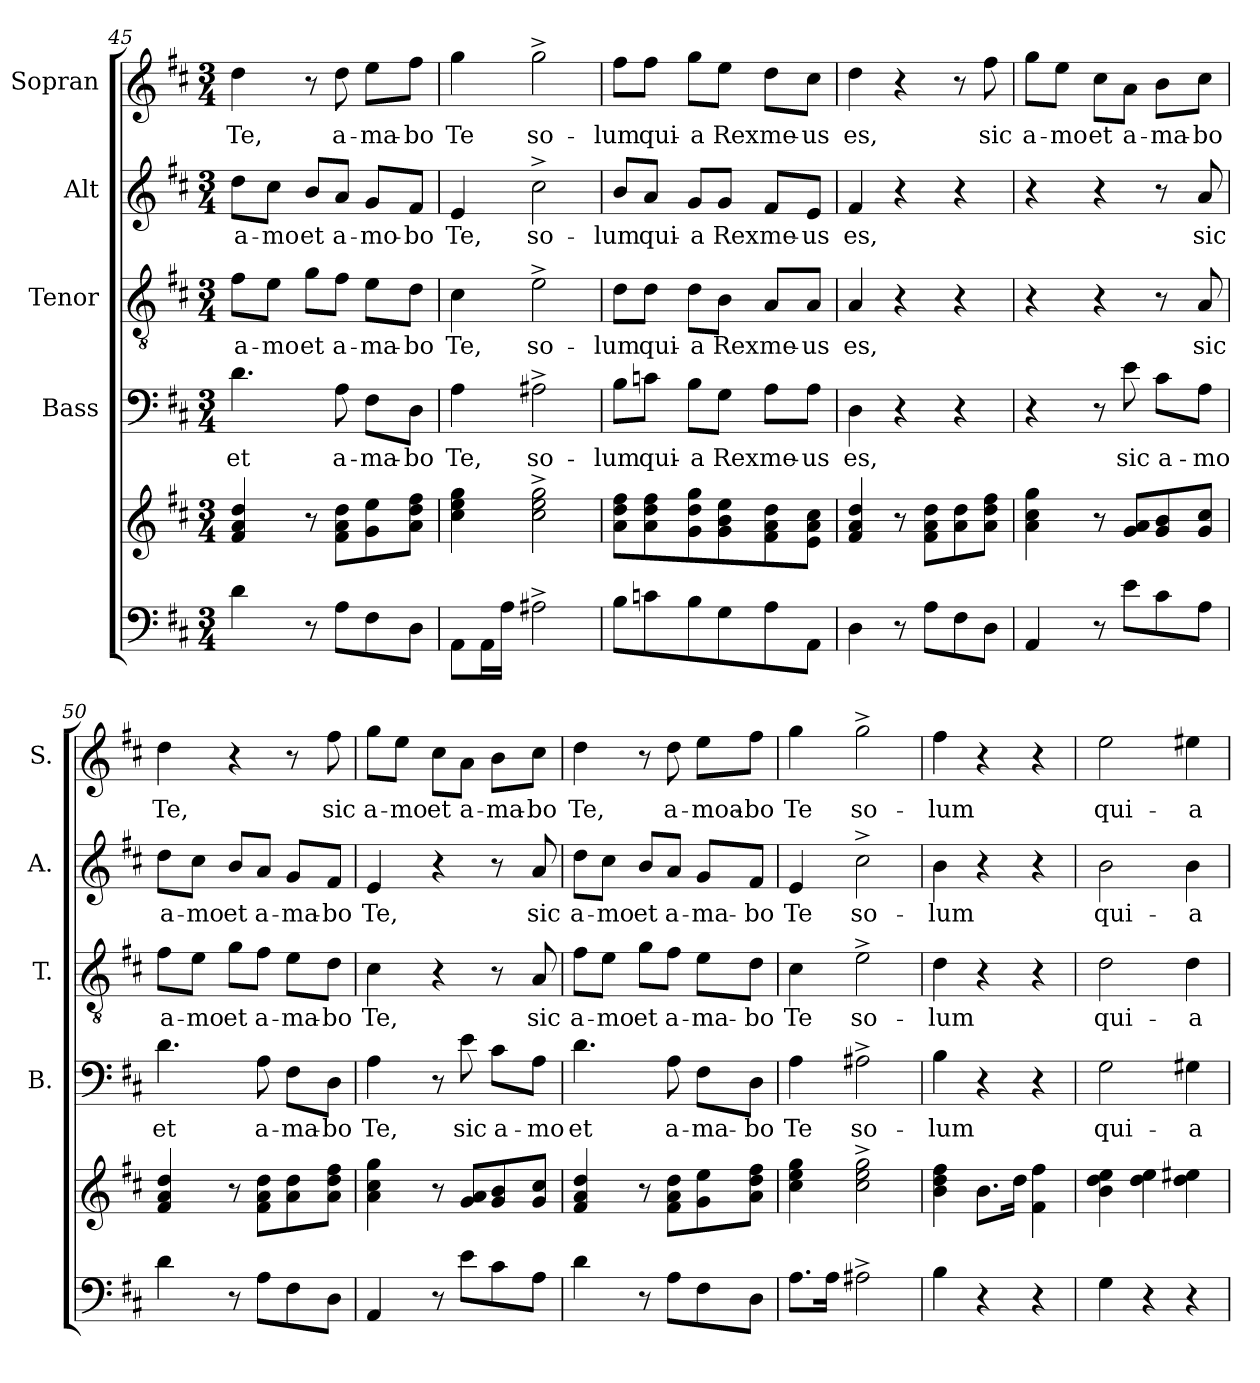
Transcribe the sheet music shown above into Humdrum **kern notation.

**kern	**kern	**kern	**text	**kern	**text	**kern	**text	**kern	**text
*part5	*part5	*part4	*part4	*part3	*part3	*part2	*part2	*part1	*part1
*staff6	*staff5	*staff4	*staff4	*staff3	*staff3	*staff2	*staff2	*staff1	*staff1
*	*	*I"Bass	*	*I"Tenor	*	*I"Alt	*	*I"Sopran	*
*	*	*I'B.	*	*I'T.	*	*I'A.	*	*I'S.	*
*clefF4	*clefG2	*clefF4	*	*clefGv2	*	*clefG2	*	*clefG2	*
*k[f#c#]	*k[f#c#]	*k[f#c#]	*	*k[f#c#]	*	*k[f#c#]	*	*k[f#c#]	*
*D:	*D:	*D:	*	*D:	*	*D:	*	*D:	*
*M3/4	*M3/4	*M3/4	*	*M3/4	*	*M3/4	*	*M3/4	*
=45	=45	=45	=45	=45	=45	=45	=45	=45	=45
!	!	!	!LO:LY:b	!	!LO:LY:b	!	!LO:LY:b	!	!LO:LY:b
4d\	4f#/ 4a/ 4dd/	4.d\	et	8f#\L	a-	8dd\L	a-	4dd\	Te,
!	!	!	!	!	!LO:LY:b	!	!LO:LY:b	!	!
.	.	.	.	8e\J	-mo	8cc#\J	-mo	.	.
!	!	!	!	!	!LO:LY:b	!	!LO:LY:b	!	!
8r	8r	.	.	8g\L	et	8b/L	et	8r	.
!	!	!	!LO:LY:b	!	!LO:LY:b	!	!LO:LY:b	!	!LO:LY:b
8A\L	8f#\ 8a\ 8dd\L	8A\	a-	8f#\J	a-	8a/J	a-	8dd\	a-
!	!	!	!LO:LY:b	!	!LO:LY:b	!	!LO:LY:b	!	!LO:LY:b
8F#\	8g\ 8ee\	8F#\L	-ma-	8e\L	-ma-	8g/L	-mo-	8ee\L	-ma-
!	!	!	!LO:LY:b	!	!LO:LY:b	!	!LO:LY:b	!	!LO:LY:b
8D\J	8a\ 8dd\ 8ff#\J	8D\J	-bo	8d\J	-bo	8f#/J	-bo	8ff#\J	-bo
=46	=46	=46	=46	=46	=46	=46	=46	=46	=46
!	!	!	!LO:LY:b	!	!LO:LY:b	!	!LO:LY:b	!	!LO:LY:b
8AA\L	4cc#\ 4ee\ 4gg\	4A\	Te,	4c#\	Te,	4e/	Te,	4gg\	Te
16AA\L	.	.	.	.	.	.	.	.	.
16A\JJ	.	.	.	.	.	.	.	.	.
!	!	!	!LO:LY:b	!	!LO:LY:b	!	!LO:LY:b	!	!LO:LY:b
2A#X^>\	2cc#\^> 2ee\^> 2gg\^>	2A#X^>\	so-	2e^>\	so-	2cc#^>\	so-	2gg^>\	so-
=47	=47	=47	=47	=47	=47	=47	=47	=47	=47
!	!	!	!LO:LY:b	!	!LO:LY:b	!	!LO:LY:b	!	!LO:LY:b
8B\L	8a\ 8dd\ 8ff#\L	8B\L	-lum	8d\L	-lum	8b/L	-lum	8ff#\L	-lum
!	!	!	!LO:LY:b	!	!LO:LY:b	!	!LO:LY:b	!	!LO:LY:b
8cn\	8a\ 8dd\ 8ff#\	8cn\J	qui-	8d\J	qui-	8a/J	qui-	8ff#\J	qui-
!	!	!	!LO:LY:b	!	!LO:LY:b	!	!LO:LY:b	!	!LO:LY:b
8B\	8g\ 8dd\ 8gg\	8B\L	-a	8d\L	-a	8g/L	-a	8gg\L	-a
!	!	!	!LO:LY:b	!	!LO:LY:b	!	!LO:LY:b	!	!LO:LY:b
8G\	8g\ 8b\ 8ee\	8G\J	Rex	8B\J	Rex	8g/J	Rex	8ee\J	Rex
!	!	!	!LO:LY:b	!	!LO:LY:b	!	!LO:LY:b	!	!LO:LY:b
8A\	8f#\ 8a\ 8dd\	8A\L	me-	8A/L	me-	8f#/L	me-	8dd\L	me-
!	!	!	!LO:LY:b	!	!LO:LY:b	!	!LO:LY:b	!	!LO:LY:b
8AA\J	8e\ 8a\ 8cc#\J	8A\J	-us	8A/J	-us	8e/J	-us	8cc#\J	-us
=48	=48	=48	=48	=48	=48	=48	=48	=48	=48
!	!	!	!LO:LY:b	!	!LO:LY:b	!	!LO:LY:b	!	!LO:LY:b
4D\	4f#/ 4a/ 4dd/	4D\	es,	4A/	es,	4f#/	es,	4dd\	es,
8r	8r	4r	.	4r	.	4r	.	4r	.
8A\L	8f#\ 8a\ 8dd\L	.	.	.	.	.	.	.	.
8F#\	8a\ 8dd\	4r	.	4r	.	4r	.	8r	.
!	!	!	!	!	!	!	!	!	!LO:LY:b
8D\J	8a\ 8dd\ 8ff#\J	.	.	.	.	.	.	8ff#\	sic
=49	=49	=49	=49	=49	=49	=49	=49	=49	=49
!	!	!	!	!	!	!	!	!	!LO:LY:b
4AA/	4a\ 4cc#\ 4gg\	4r	.	4r	.	4r	.	8gg\L	a-
!	!	!	!	!	!	!	!	!	!LO:LY:b
.	.	.	.	.	.	.	.	8ee\J	-mo
!	!	!	!	!	!	!	!	!	!LO:LY:b
8r	8r	8r	.	4r	.	4r	.	8cc#\L	et
!	!	!	!LO:LY:b	!	!	!	!	!	!LO:LY:b
8e\L	8g/ 8a/L	8e\	sic	.	.	.	.	8a\J	a-
!	!	!	!LO:LY:b	!	!	!	!	!	!LO:LY:b
8c#\	8g/ 8b/	8c#\L	a-	8r	.	8r	.	8b\L	-ma-
!	!	!	!LO:LY:b	!	!LO:LY:b	!	!LO:LY:b	!	!LO:LY:b
8A\J	8g/ 8cc#/J	8A\J	-mo	8A/	sic	8a/	sic	8cc#\J	-bo
!!LO:LB:g=z
=50	=50	=50	=50	=50	=50	=50	=50	=50	=50
!	!	!	!LO:LY:b	!	!LO:LY:b	!	!LO:LY:b	!	!LO:LY:b
4d\	4f#/ 4a/ 4dd/	4.d\	et	8f#\L	a-	8dd\L	a-	4dd\	Te,
!	!	!	!	!	!LO:LY:b	!	!LO:LY:b	!	!
.	.	.	.	8e\J	-mo	8cc#\J	-mo	.	.
!	!	!	!	!	!LO:LY:b	!	!LO:LY:b	!	!
8r	8r	.	.	8g\L	et	8b/L	et	4r	.
!	!	!	!LO:LY:b	!	!LO:LY:b	!	!LO:LY:b	!	!
8A\L	8f#\ 8a\ 8dd\L	8A\	a-	8f#\J	a-	8a/J	a-	.	.
!	!	!	!LO:LY:b	!	!LO:LY:b	!	!LO:LY:b	!	!
8F#\	8a\ 8dd\	8F#\L	-ma-	8e\L	-ma-	8g/L	-ma-	8r	.
!	!	!	!LO:LY:b	!	!LO:LY:b	!	!LO:LY:b	!	!LO:LY:b
8D\J	8a\ 8dd\ 8ff#\J	8D\J	-bo	8d\J	-bo	8f#/J	-bo	8ff#\	sic
=51	=51	=51	=51	=51	=51	=51	=51	=51	=51
!	!	!	!LO:LY:b	!	!LO:LY:b	!	!LO:LY:b	!	!LO:LY:b
4AA/	4a\ 4cc#\ 4gg\	4A\	Te,	4c#\	Te,	4e/	Te,	8gg\L	a-
!	!	!	!	!	!	!	!	!	!LO:LY:b
.	.	.	.	.	.	.	.	8ee\J	-mo
!	!	!	!	!	!	!	!	!	!LO:LY:b
8r	8r	8r	.	4r	.	4r	.	8cc#\L	et
!	!	!	!LO:LY:b	!	!	!	!	!	!LO:LY:b
8e\L	8g/ 8a/L	8e\	sic	.	.	.	.	8a\J	a-
!	!	!	!LO:LY:b	!	!	!	!	!	!LO:LY:b
8c#\	8g/ 8b/	8c#\L	a-	8r	.	8r	.	8b\L	-ma-
!	!	!	!LO:LY:b	!	!LO:LY:b	!	!LO:LY:b	!	!LO:LY:b
8A\J	8g/ 8cc#/J	8A\J	-mo	8A/	sic	8a/	sic	8cc#\J	-bo
=52	=52	=52	=52	=52	=52	=52	=52	=52	=52
!	!	!	!LO:LY:b	!	!LO:LY:b	!	!LO:LY:b	!	!LO:LY:b
4d\	4f#/ 4a/ 4dd/	4.d\	et	8f#\L	a-	8dd\L	a-	4dd\	Te,
!	!	!	!	!	!LO:LY:b	!	!LO:LY:b	!	!
.	.	.	.	8e\J	-mo	8cc#\J	-mo	.	.
!	!	!	!	!	!LO:LY:b	!	!LO:LY:b	!	!
8r	8r	.	.	8g\L	et	8b/L	et	8r	.
!	!	!	!LO:LY:b	!	!LO:LY:b	!	!LO:LY:b	!	!LO:LY:b
8A\L	8f#\ 8a\ 8dd\L	8A\	a-	8f#\J	a-	8a/J	a-	8dd\	a-
!	!	!	!LO:LY:b	!	!LO:LY:b	!	!LO:LY:b	!	!LO:LY:b
8F#\	8g\ 8ee\	8F#\L	-ma-	8e\L	-ma-	8g/L	-ma-	8ee\L	-moa-
!	!	!	!LO:LY:b	!	!LO:LY:b	!	!LO:LY:b	!	!LO:LY:b
8D\J	8a\ 8dd\ 8ff#\J	8D\J	-bo	8d\J	-bo	8f#/J	-bo	8ff#\J	-bo
=53	=53	=53	=53	=53	=53	=53	=53	=53	=53
!	!	!	!LO:LY:b	!	!LO:LY:b	!	!LO:LY:b	!	!LO:LY:b
8.A\L	4cc#\ 4ee\ 4gg\	4A\	Te	4c#\	Te	4e/	Te	4gg\	Te
16A\Jk	.	.	.	.	.	.	.	.	.
!	!	!	!LO:LY:b	!	!LO:LY:b	!	!LO:LY:b	!	!LO:LY:b
2A#X^>\	2cc#\^> 2ee\^> 2gg\^>	2A#X^>\	so-	2e^>\	so-	2cc#^>\	so-	2gg^>\	so-
=54	=54	=54	=54	=54	=54	=54	=54	=54	=54
!	!	!	!LO:LY:b	!	!LO:LY:b	!	!LO:LY:b	!	!LO:LY:b
4B\	4b\ 4dd\ 4ff#\	4B\	-lum	4d\	-lum	4b\	-lum	4ff#\	-lum
4r	8.b\L	4r	.	4r	.	4r	.	4r	.
.	16dd\Jk	.	.	.	.	.	.	.	.
4r	4f#\ 4ff#\	4r	.	4r	.	4r	.	4r	.
=55	=55	=55	=55	=55	=55	=55	=55	=55	=55
!	!	!	!LO:LY:b	!	!LO:LY:b	!	!LO:LY:b	!	!LO:LY:b
4G\	4b\ 4dd\ 4ee\	2G\	qui-	2d\	qui-	2b\	qui-	2ee\	qui-
4r	4dd\ 4ee\	.	.	.	.	.	.	.	.
!	!	!	!LO:LY:b	!	!LO:LY:b	!	!LO:LY:b	!	!LO:LY:b
4r	4dd\ 4ee#X\	4G#X\	-a	4d\	-a	4b\	-a	4ee#X\	-a
=	=	=	=	=	=	=	=	=	=
*-	*-	*-	*-	*-	*-	*-	*-	*-	*-
